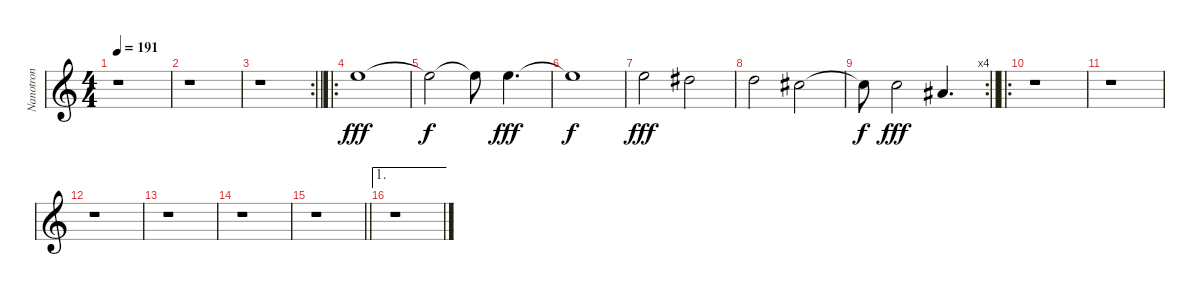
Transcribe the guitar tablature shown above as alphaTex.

\track ("Nanotron" "Nanotron") {instrument stringensemble1}
\staff {score}
\tuning (E4 B3 G3 D3 A2 E2 B1) {hide}
\ts (4 4)
\tempo 191
\clef g2
\ks c
r.1{dy mf} |
r.1 |
\rc 2
\barLineRight lightlight
r.1 |
\ro
12.1.1{dy fff} |
12.1{t}.2{dy f} 12.1{t}.8 12.1.4{d dy fff} |
12.1{t}.1{dy f} |
12.1.2{dy fff} 11.1.2 |
10.1.2 9.1.2 |
\rc 4
\barLineRight lightlight
9.1{t}.8{dy f} 8.1.2{dy fff} 6.1.4{d} |
\ro
r.1 |
r.1 |
r.1 |
r.1 |
r.1 |
\barLineRight lightlight
r.1 |
\ae 1
r.1
